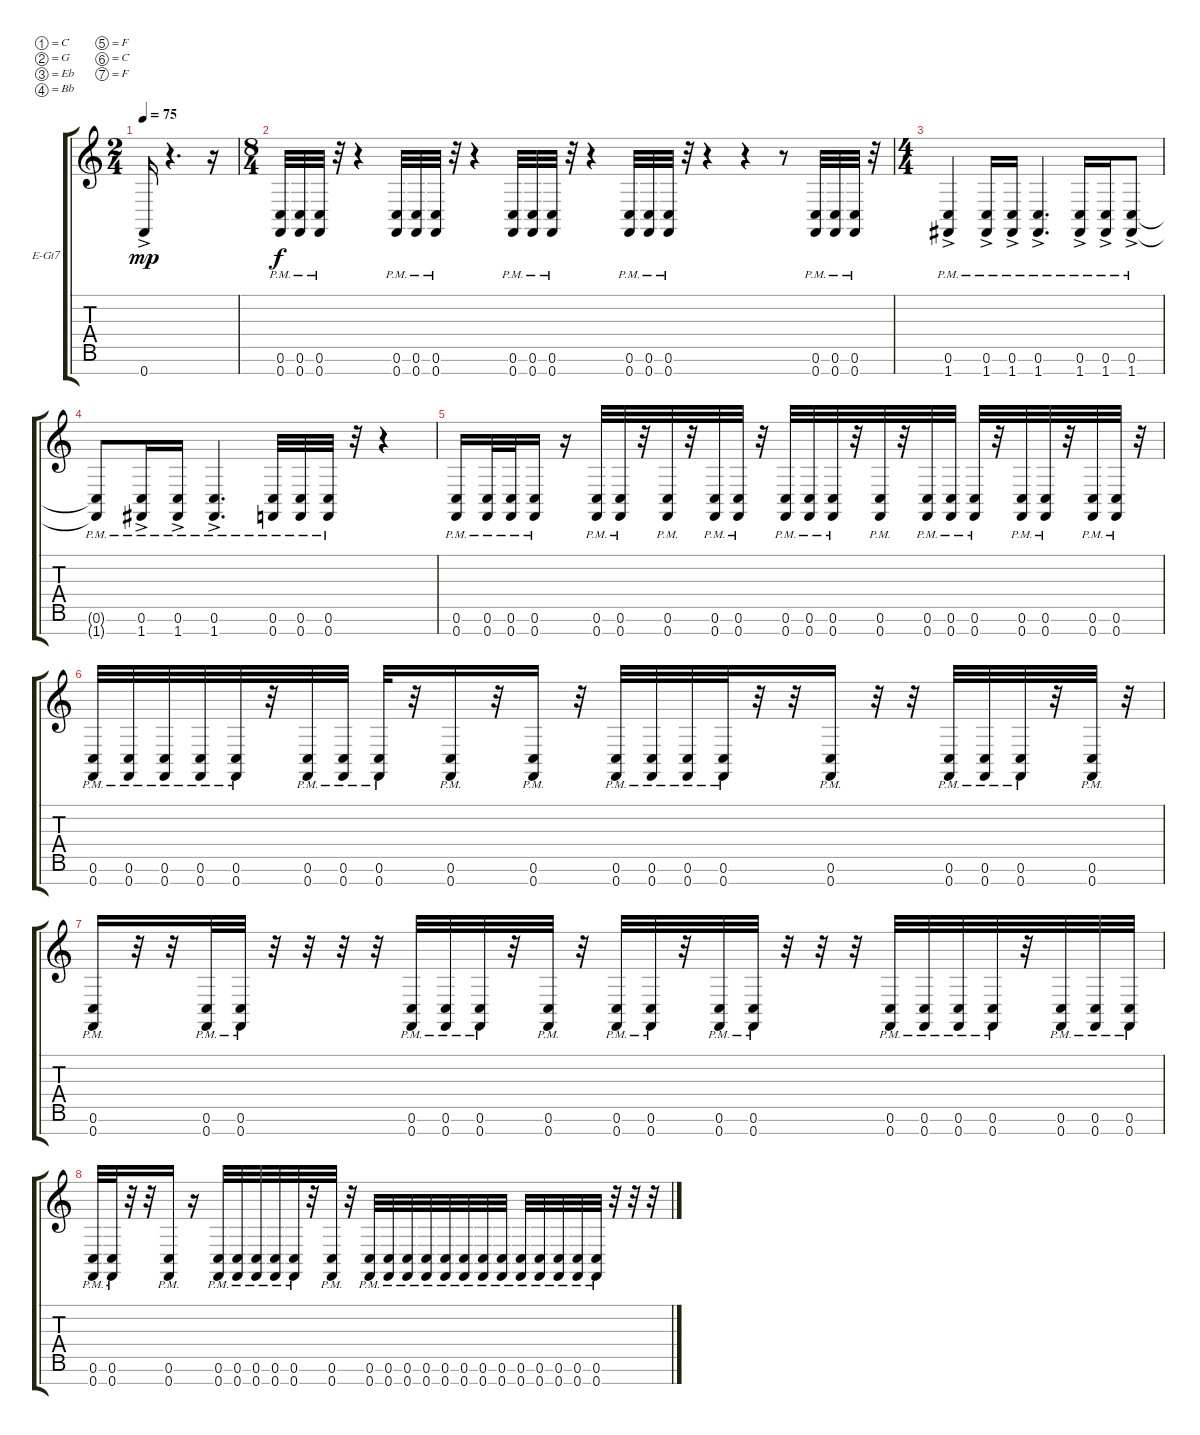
\bracketExtendMode groupsimilarinstruments
\firstSystemTrackNameOrientation horizontal
\otherSystemsTrackNameOrientation horizontal
\track ("Electric Guitar" "E-Gt7") {instrument distortionguitar}
\staff {score tabs}
\tuning (C4 G3 Eb3 Bb2 F2 C2 F1)
\ts (2 4)
\beaming (8 2 2 2 2)
\tempo 75
\clef g2
\ks c
0.7{ac}.16{dy mp} r.4{d} r.16 |
\ts (8 4)
\beaming (8 2 2 2 10)
(0.6{pm} 0.7{pm}).32{dy f} (0.6{pm} 0.7{pm}).32 (0.6{pm} 0.7{pm}).32 r.32 r.4 (0.6{pm} 0.7{pm}).32 (0.6{pm} 0.7{pm}).32 (0.6{pm} 0.7{pm}).32 r.32 r.4 (0.6{pm} 0.7{pm}).32 (0.6{pm} 0.7{pm}).32 (0.6{pm} 0.7{pm}).32 r.32 r.4 (0.6{pm} 0.7{pm}).32 (0.6{pm} 0.7{pm}).32 (0.6{pm} 0.7{pm}).32 r.32 r.4 r.4 r.8 (0.6{pm} 0.7{pm}).32 (0.6{pm} 0.7{pm}).32 (0.6{pm} 0.7{pm}).32 r.32 |
\ts (4 4)
\beaming (8 2 2 2 2)
(0.6{pm} 1.7{ac pm}).4 (0.6{pm} 1.7{ac pm}).16 (0.6{pm} 1.7{ac pm}).16 (0.6{pm} 1.7{ac pm}).4{d} (0.6{pm} 1.7{ac pm}).16 (0.6{pm} 1.7{ac pm}).16 (0.6{pm} 1.7{ac pm}).8 |
(0.6{pm t} 1.7{pm t}).8 (0.6{pm} 1.7{ac pm}).16 (0.6{pm} 1.7{ac pm}).16 (0.6{pm} 1.7{ac pm}).4{d} (0.6{pm} 0.7{pm}).32 (0.6{pm} 0.7{pm}).32 (0.6{pm} 0.7{pm}).32 r.32 r.4 |
(0.6{pm} 0.7{pm}).16 (0.6{pm} 0.7{pm}).32 (0.6{pm} 0.7{pm}).32 (0.6{pm} 0.7{pm}).16 r.16 (0.6{pm} 0.7{pm}).32 (0.6{pm} 0.7{pm}).32 r.32 (0.6{pm} 0.7{pm}).32 r.32 (0.6{pm} 0.7{pm}).32 (0.6{pm} 0.7{pm}).32 r.32 (0.6{pm} 0.7{pm}).32 (0.6{pm} 0.7{pm}).32 (0.6{pm} 0.7{pm}).32 r.32 (0.6{pm} 0.7{pm}).32 r.32 (0.6{pm} 0.7{pm}).32 (0.6{pm} 0.7{pm}).32 (0.6{pm} 0.7{pm}).32 r.32 (0.6{pm} 0.7{pm}).32 (0.6{pm} 0.7{pm}).32 r.32 (0.6{pm} 0.7{pm}).32 (0.6{pm} 0.7{pm}).32 r.32 |
(0.6{pm} 0.7{pm}).32 (0.6{pm} 0.7{pm}).32 (0.6{pm} 0.7{pm}).32 (0.6{pm} 0.7{pm}).32 (0.6{pm} 0.7{pm}).32 r.32 (0.6{pm} 0.7{pm}).32 (0.6{pm} 0.7{pm}).32 (0.6{pm} 0.7{pm}).32 r.32 (0.6{pm} 0.7{pm}).16 r.32 (0.6{pm} 0.7{pm}).16 r.32 (0.6{pm} 0.7{pm}).32 (0.6{pm} 0.7{pm}).32 (0.6{pm} 0.7{pm}).32 (0.6{pm} 0.7{pm}).32 r.32 r.32 (0.6{pm} 0.7{pm}).16 r.32 r.32 (0.6{pm} 0.7{pm}).32 (0.6{pm} 0.7{pm}).32 (0.6{pm} 0.7{pm}).32 r.32 (0.6{pm} 0.7{pm}).32 r.32 |
(0.6{pm} 0.7{pm}).16 r.32 r.32 (0.6{pm} 0.7{pm}).32 (0.6{pm} 0.7{pm}).32 r.32 r.32 r.32 r.32 (0.6{pm} 0.7{pm}).32 (0.6{pm} 0.7{pm}).32 (0.6{pm} 0.7{pm}).32 r.32 (0.6{pm} 0.7{pm}).32 r.32 (0.6{pm} 0.7{pm}).32 (0.6{pm} 0.7{pm}).32 r.32 (0.6{pm} 0.7{pm}).32 (0.6{pm} 0.7{pm}).32 r.32 r.32 r.32 (0.6{pm} 0.7{pm}).32 (0.6{pm} 0.7{pm}).32 (0.6{pm} 0.7{pm}).32 (0.6{pm} 0.7{pm}).32 r.32 (0.6{pm} 0.7{pm}).32 (0.6{pm} 0.7{pm}).32 (0.6{pm} 0.7{pm}).32 |
(0.6{pm} 0.7{pm}).32 (0.6{pm} 0.7{pm}).32 r.32 r.32 (0.6{pm} 0.7{pm}).16 r.16 (0.6{pm} 0.7{pm}).32 (0.6{pm} 0.7{pm}).32 (0.6{pm} 0.7{pm}).32 (0.6{pm} 0.7{pm}).32 (0.6{pm} 0.7{pm}).32 r.32 (0.6{pm} 0.7{pm}).32 r.32 (0.6{pm} 0.7{pm}).32 (0.6{pm} 0.7{pm}).32 (0.6{pm} 0.7{pm}).32 (0.6{pm} 0.7{pm}).32 (0.6{pm} 0.7{pm}).32 (0.6{pm} 0.7{pm}).32 (0.6{pm} 0.7{pm}).32 (0.6{pm} 0.7{pm}).32 (0.6{pm} 0.7{pm}).32 (0.6{pm} 0.7{pm}).32 (0.6{pm} 0.7{pm}).32 (0.6{pm} 0.7{pm}).32 (0.6{pm} 0.7{pm}).32 r.32 r.32 r.32
